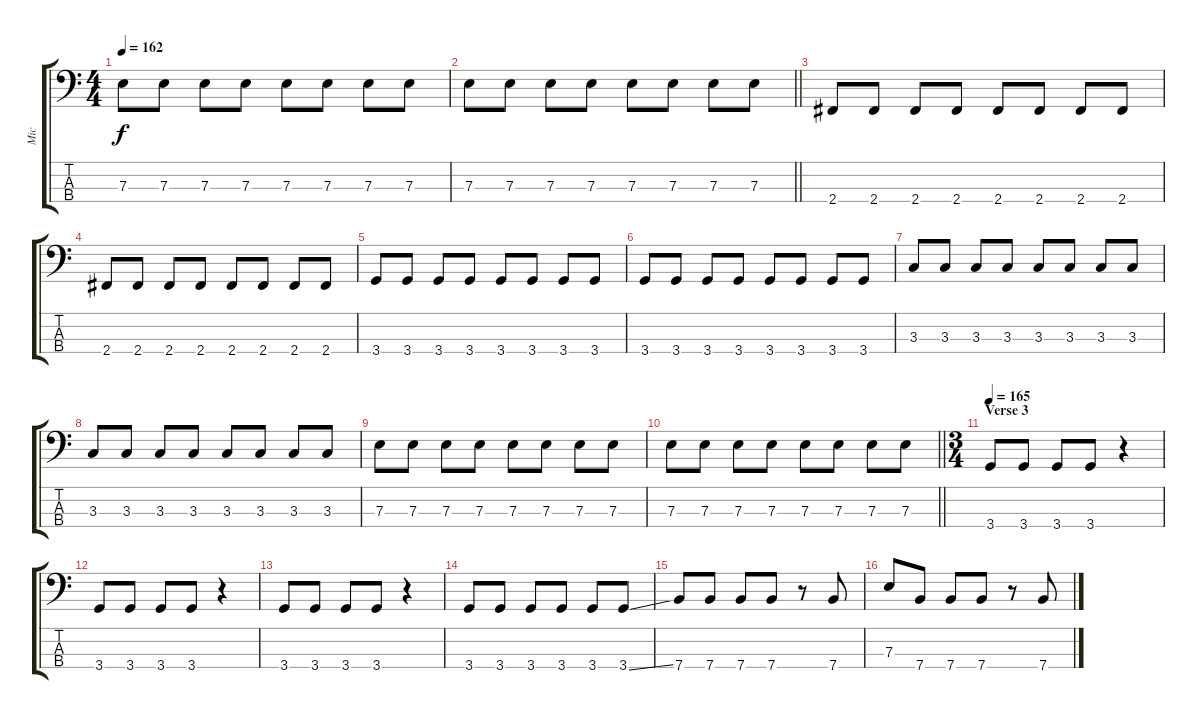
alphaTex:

\track ("Mic" "Mic") {instrument electricbassfinger}
\staff {score tabs}
\tuning (G2 D2 A1 E1) {hide}
\ts (4 4)
\tempo 162
\clef f4
\ks c
7.3.8{dy f} 7.3.8 7.3.8 7.3.8 7.3.8 7.3.8 7.3.8 7.3.8 |
\barLineRight lightlight
7.3.8 7.3.8 7.3.8 7.3.8 7.3.8 7.3.8 7.3.8 7.3.8 |
2.4.8 2.4.8 2.4.8 2.4.8 2.4.8 2.4.8 2.4.8 2.4.8 |
2.4.8 2.4.8 2.4.8 2.4.8 2.4.8 2.4.8 2.4.8 2.4.8 |
3.4.8 3.4.8 3.4.8 3.4.8 3.4.8 3.4.8 3.4.8 3.4.8 |
3.4.8 3.4.8 3.4.8 3.4.8 3.4.8 3.4.8 3.4.8 3.4.8 |
3.3.8 3.3.8 3.3.8 3.3.8 3.3.8 3.3.8 3.3.8 3.3.8 |
3.3.8 3.3.8 3.3.8 3.3.8 3.3.8 3.3.8 3.3.8 3.3.8 |
7.3.8 7.3.8 7.3.8 7.3.8 7.3.8 7.3.8 7.3.8 7.3.8 |
\barLineRight lightlight
7.3.8 7.3.8 7.3.8 7.3.8 7.3.8 7.3.8 7.3.8 7.3.8 |
\ts (3 4)
\section ("" "Verse 3")
\tempo 165
3.4.8 3.4.8 3.4.8 3.4.8 r.4 |
3.4.8 3.4.8 3.4.8 3.4.8 r.4 |
3.4.8 3.4.8 3.4.8 3.4.8 r.4 |
3.4.8 3.4.8 3.4.8 3.4.8 3.4.8 3.4{ss}.8 |
7.4.8 7.4.8 7.4.8 7.4.8 r.8 7.4.8 |
7.3.8 7.4.8 7.4.8 7.4.8 r.8 7.4.8
